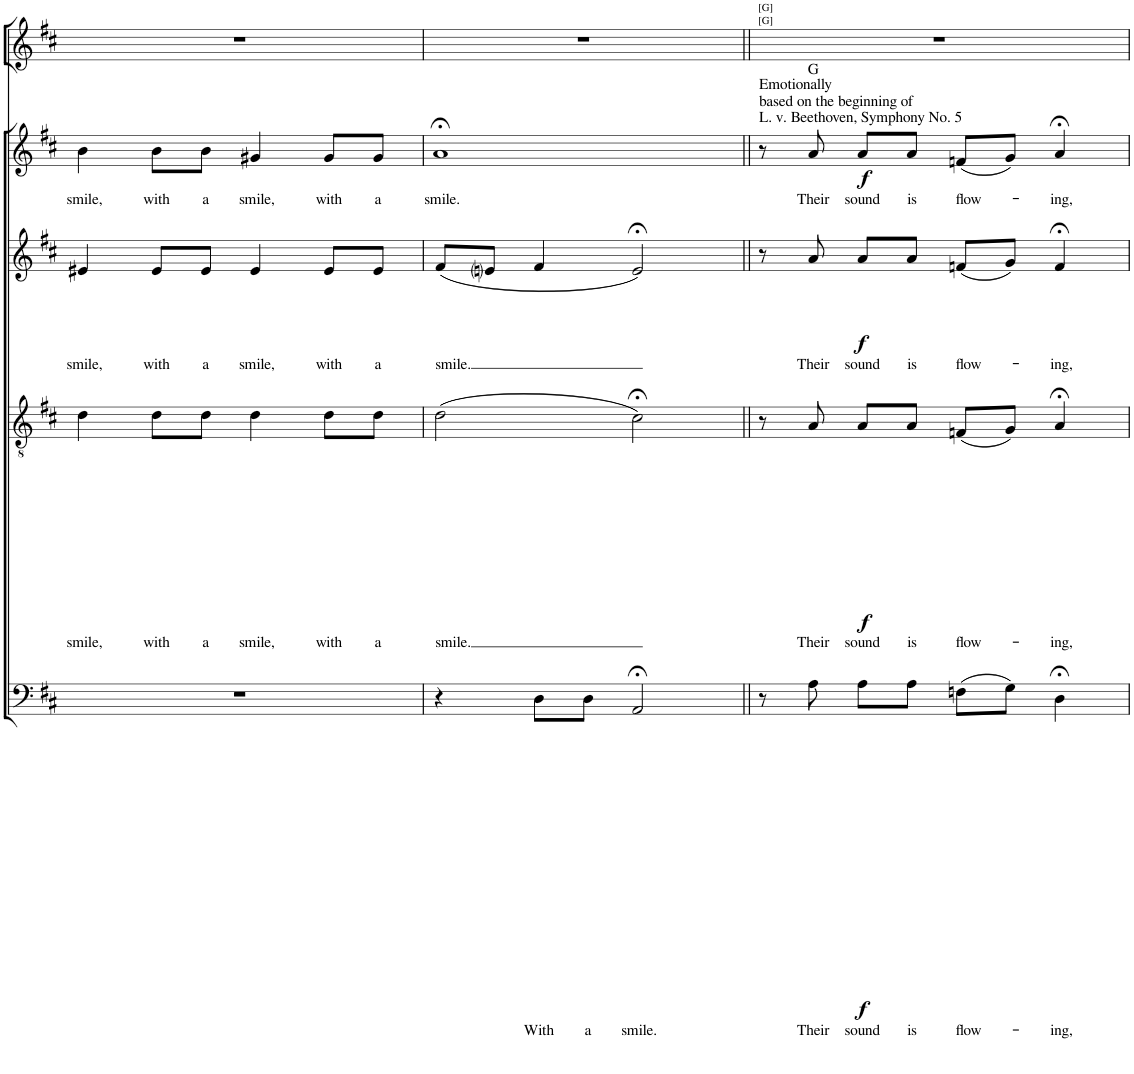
**kern	**text	**dynam	**kern	**text	**dynam	**kern	**text	**dynam	**kern	**text	**dynam
*part4	*part4	*part4	*part3	*part3	*part3	*part2	*part2	*part2	*part1	*part1	*part1
*staff4	*staff4	*staff4	*staff3	*staff3	*staff3	*staff2	*staff2	*staff2	*staff1	*staff1	*staff1
*I"B	*	*	*I"T	*	*	*I"A	*	*	*I"S	*	*
!!LO:PB:g=z
*clefF4	*	*	*clefGv2	*	*	*clefG2	*	*	*clefG2	*	*
*	*	*	*Trd1c2	*	*	*	*	*	*	*	*
*k[f#c#]	*	*	*k[f#c#]	*	*	*k[f#c#]	*	*	*k[f#c#]	*	*
*M4/4	*	*	*M4/4	*	*	*M4/4	*	*	*M4/4	*	*
*met(c)	*	*	*met(c)	*	*	*met(c)	*	*	*met(c)	*	*
=47	=47	=47	=47	=47	=47	=47	=47	=47	=47	=47	=47
!	!	!	!	!LO:LY:b	!	!	!LO:LY:b	!	!	!LO:LY:b	!
1r	.	.	4d\	smile,	.	4e#X/	smile,	.	4b\	smile,	.
!	!	!	!	!LO:LY:b	!	!	!LO:LY:b	!	!	!LO:LY:b	!
.	.	.	8d\L	with	.	8e#/L	with	.	8b\L	with	.
!	!	!	!	!LO:LY:b	!	!	!LO:LY:b	!	!	!LO:LY:b	!
.	.	.	8d\J	a	.	8e#/J	a	.	8b\J	a	.
!	!	!	!	!LO:LY:b	!	!	!LO:LY:b	!	!	!LO:LY:b	!
.	.	.	4d\	smile,	.	4e#/	smile,	.	4g#X/	smile,	.
!	!	!	!	!LO:LY:b	!	!	!LO:LY:b	!	!	!LO:LY:b	!
.	.	.	8d\L	with	.	8e#/L	with	.	8g#/L	with	.
!	!	!	!	!LO:LY:b	!	!	!LO:LY:b	!	!	!LO:LY:b	!
.	.	.	8d\J	a	.	8e#/J	a	.	8g#/J	a	.
=48	=48	=48	=48	=48	=48	=48	=48	=48	=48	=48	=48
!	!	!	!	!LO:LY:b	!	!	!LO:LY:b	!	!	!LO:LY:b	!
4r	.	.	(2d\	smile.	.	(8f#/L	smile.	.	1a;<	smile.	.
.	.	.	.	.	.	8eni/J	.	.	.	.	.
!	!LO:LY:b	!	!	!	!	!	!	!	!	!	!
8D\L	With	.	.	.	.	4f#/	.	.	.	.	.
!	!LO:LY:b	!	!	!	!	!	!	!	!	!	!
8D\J	a	.	.	.	.	.	.	.	.	.	.
!	!LO:LY:b	!	!	!	!	!	!	!	!	!	!
2AA;</	smile.	.	2c#;<\)	.	.	2e;</)	.	.	.	.	.
=49||	=49||	=49||	=49||	=49||	=49||	=49||	=49||	=49||	=49||	=49||	=49||
!	!	!	!	!	!	!	!	!	!LO:TX:a:t=Emotionally	!	!
!	!	!	!	!	!	!	!	!	!LO:TX:a:t=based on the beginning of	!	!
!	!	!	!	!	!	!	!	!	!LO:TX:a:t=L. v. Beethoven, Symphony No. 5	!	!
8r	.	.	8r	.	.	8r	.	.	8r	.	.
!	!	!	!	!	!	!	!	!	!LO:TX:a:t=G	!	!
!	!LO:LY:b	!LO:DY:b	!	!LO:LY:b	!LO:DY:b	!	!LO:LY:b	!LO:DY:b	!	!LO:LY:b	!LO:DY:b
8A\	Their	f	8A/	Their	f	8a/	Their	f	8a/	Their	f
!	!LO:LY:b	!	!	!LO:LY:b	!	!	!LO:LY:b	!	!	!LO:LY:b	!
8A\L	sound	.	8A/L	sound	.	8a/L	sound	.	8a/L	sound	.
!	!LO:LY:b	!	!	!LO:LY:b	!	!	!LO:LY:b	!	!	!LO:LY:b	!
8A\J	is	.	8A/J	is	.	8a/J	is	.	8a/J	is	.
!	!LO:LY:b	!	!	!LO:LY:b	!	!	!LO:LY:b	!	!	!LO:LY:b	!
(8Fn\L	flow-	.	(8Fn/L	flow-	.	(8fn/L	flow-	.	(8fn/L	flow-	.
8G\J)	.	.	8G/J)	.	.	8g/J)	.	.	8g/J)	.	.
!	!LO:LY:b	!	!	!LO:LY:b	!	!	!LO:LY:b	!	!	!LO:LY:b	!
4D;<\	-ing,	.	4A;</	-ing,	.	4f;</	-ing,	.	4a;</	-ing,	.
=	=	=	=	=	=	=	=	=	=	=	=
*-	*-	*-	*-	*-	*-	*-	*-	*-	*-	*-	*-
